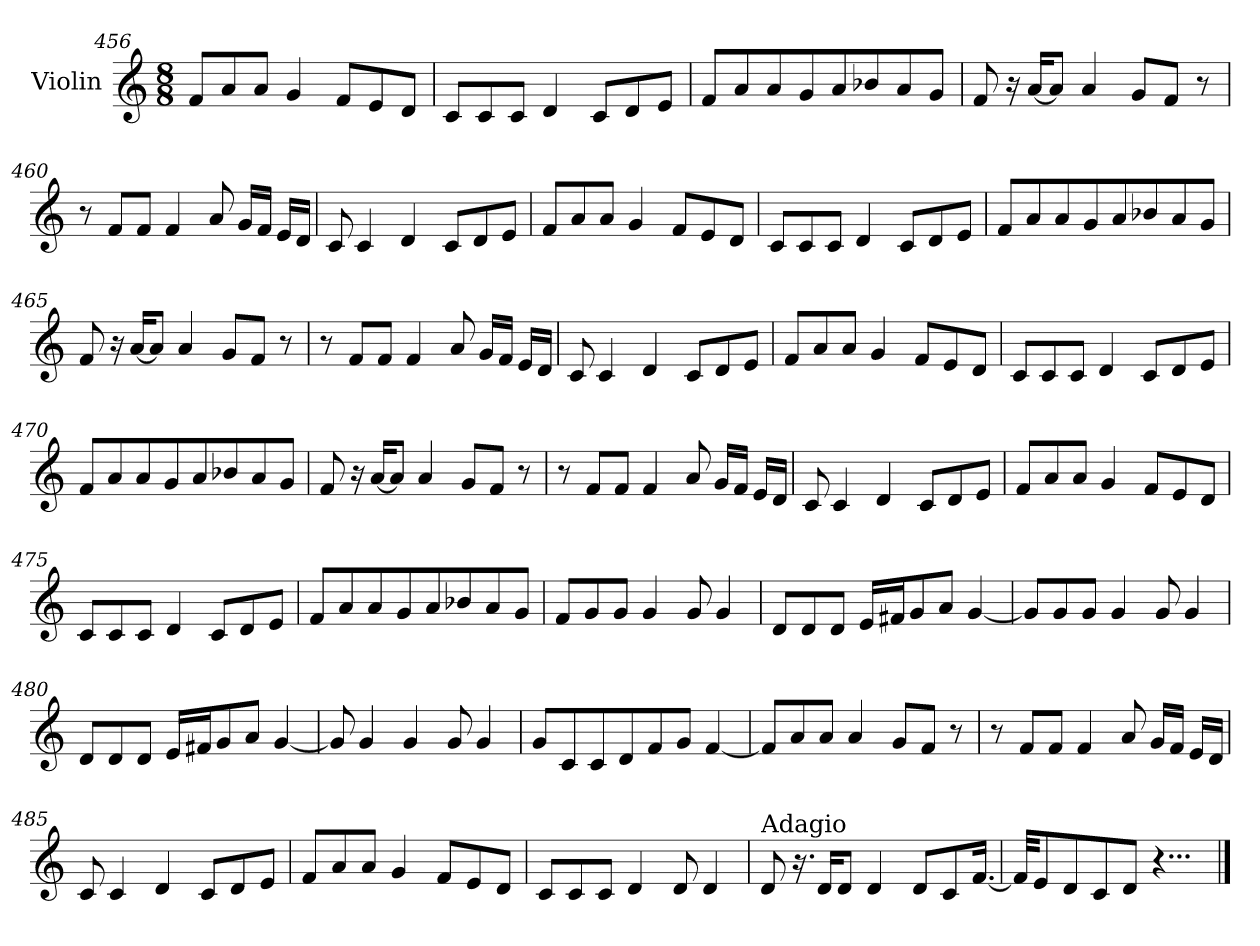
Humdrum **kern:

**kern
*part1
*staff1
*I"Violin
*clefG2
*k[]
*C:
*M8/8
=456
8f/L
8a/
8a/J
4g/
8f/L
8e/
8d/J
=457
8c/L
8c/
8c/J
4d/
8c/L
8d/
8e/J
!!LO:PB:g=z
=458
8f/L
8a/
8a/
8g/
8a/
8b-X/
8a/
8g/J
!!LO:PB:g=z
=459
8f/
16r
[16a/KL
8a/J]
4a/
8g/L
8f/J
8r
=460
8r
8f/L
8f/J
4f/
8a/
16g/LL
16f/JJ
16e/LL
16d/JJ
=461
8c/
4c/
4d/
8c/L
8d/
8e/J
=462
8f/L
8a/
8a/J
4g/
8f/L
8e/
8d/J
!!LO:PB:g=z
=463
8c/L
8c/
8c/J
4d/
8c/L
8d/
8e/J
=464
8f/L
8a/
8a/
8g/
8a/
8b-X/
8a/
8g/J
=465
8f/
16r
[16a/KL
8a/J]
4a/
8g/L
8f/J
8r
!!LO:PB:g=z
=466
8r
8f/L
8f/J
4f/
8a/
16g/LL
16f/JJ
16e/LL
16d/JJ
!!LO:PB:g=z
=467
8c/
4c/
4d/
8c/L
8d/
8e/J
=468
8f/L
8a/
8a/J
4g/
8f/L
8e/
8d/J
=469
8c/L
8c/
8c/J
4d/
8c/L
8d/
8e/J
!!LO:PB:g=z
=470
8f/L
8a/
8a/
8g/
8a/
8b-X/
8a/
8g/J
!!LO:PB:g=z
=471
8f/
16r
[16a/KL
8a/J]
4a/
8g/L
8f/J
8r
=472
8r
8f/L
8f/J
4f/
8a/
16g/LL
16f/JJ
16e/LL
16d/JJ
=473
8c/
4c/
4d/
8c/L
8d/
8e/J
!!LO:PB:g=z
=474
8f/L
8a/
8a/J
4g/
8f/L
8e/
8d/J
!!LO:PB:g=z
=475
8c/L
8c/
8c/J
4d/
8c/L
8d/
8e/J
=476
8f/L
8a/
8a/
8g/
8a/
8b-X/
8a/
8g/J
=477
8f/L
8g/
8g/J
4g/
8g/
4g/
!!LO:PB:g=z
=478
8d/L
8d/
8d/J
16e/LL
16f#X/J
8g/
8a/J
[4g/
!!LO:PB:g=z
=479
8g/L]
8g/
8g/J
4g/
8g/
4g/
=480
8d/L
8d/
8d/J
16e/LL
16f#X/J
8g/
8a/J
[4g/
=481
8g/]
4g/
4g/
8g/
4g/
!!LO:PB:g=z
=482
8g/L
8c/
8c/
8d/
8f/
8g/J
[4f/
!!LO:PB:g=z
=483
8f/L]
8a/
8a/J
4a/
8g/L
8f/J
8r
=484
8r
8f/L
8f/J
4f/
8a/
16g/LL
16f/JJ
16e/LL
16d/JJ
=485
8c/
4c/
4d/
8c/L
8d/
8e/J
!!LO:PB:g=z
=486
8f/L
8a/
8a/J
4g/
8f/L
8e/
8d/J
!!LO:PB:g=z
=487
8c/L
8c/
8c/J
4d/
8d/
4d/
=488
*MM58
!LO:TX:a:t=Adagio
8d/
16.r
16d/KL
8d/J
4d/
8d/L
8c/
[16.f/Jk
=489
32f/KKL]
8e/
8d/
8c/
8d/J
4...r
==
*-
